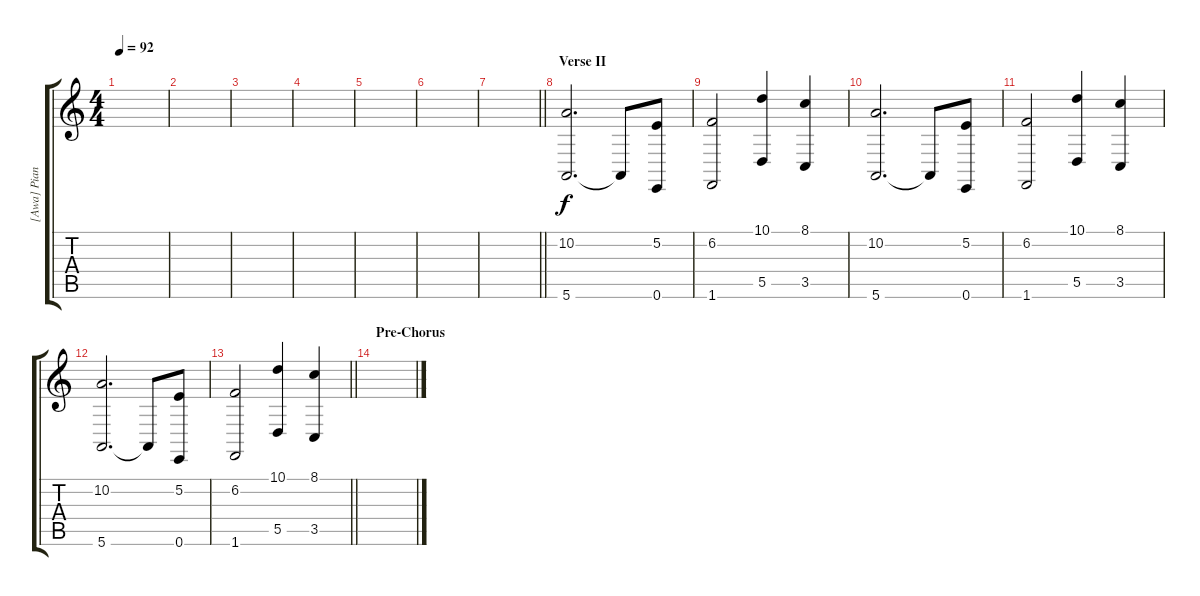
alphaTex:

\track ("[Awa] Piano Left Hand" "[Awa] Pian") {instrument brightacousticpiano}
\staff {score tabs}
\tuning (E4 B3 G3 D3 A2 E2) {hide}
\ts (4 4)
\tempo 92
\clef g2
\ks c
|
|
|
|
|
|
\barLineRight lightlight
|
\section ("" "Verse II")
(10.2 5.6).2{d} 5.6{t}.8 (5.2 0.6).8 |
(6.2 1.6).2 (10.1 5.5).4 (8.1 3.5).4 |
(10.2 5.6).2{d} 5.6{t}.8 (5.2 0.6).8 |
(6.2 1.6).2 (10.1 5.5).4 (8.1 3.5).4 |
(10.2 5.6).2{d} 5.6{t}.8 (5.2 0.6).8 |
\barLineRight lightlight
(6.2 1.6).2 (10.1 5.5).4 (8.1 3.5).4 |
\section ("" "Pre-Chorus")
